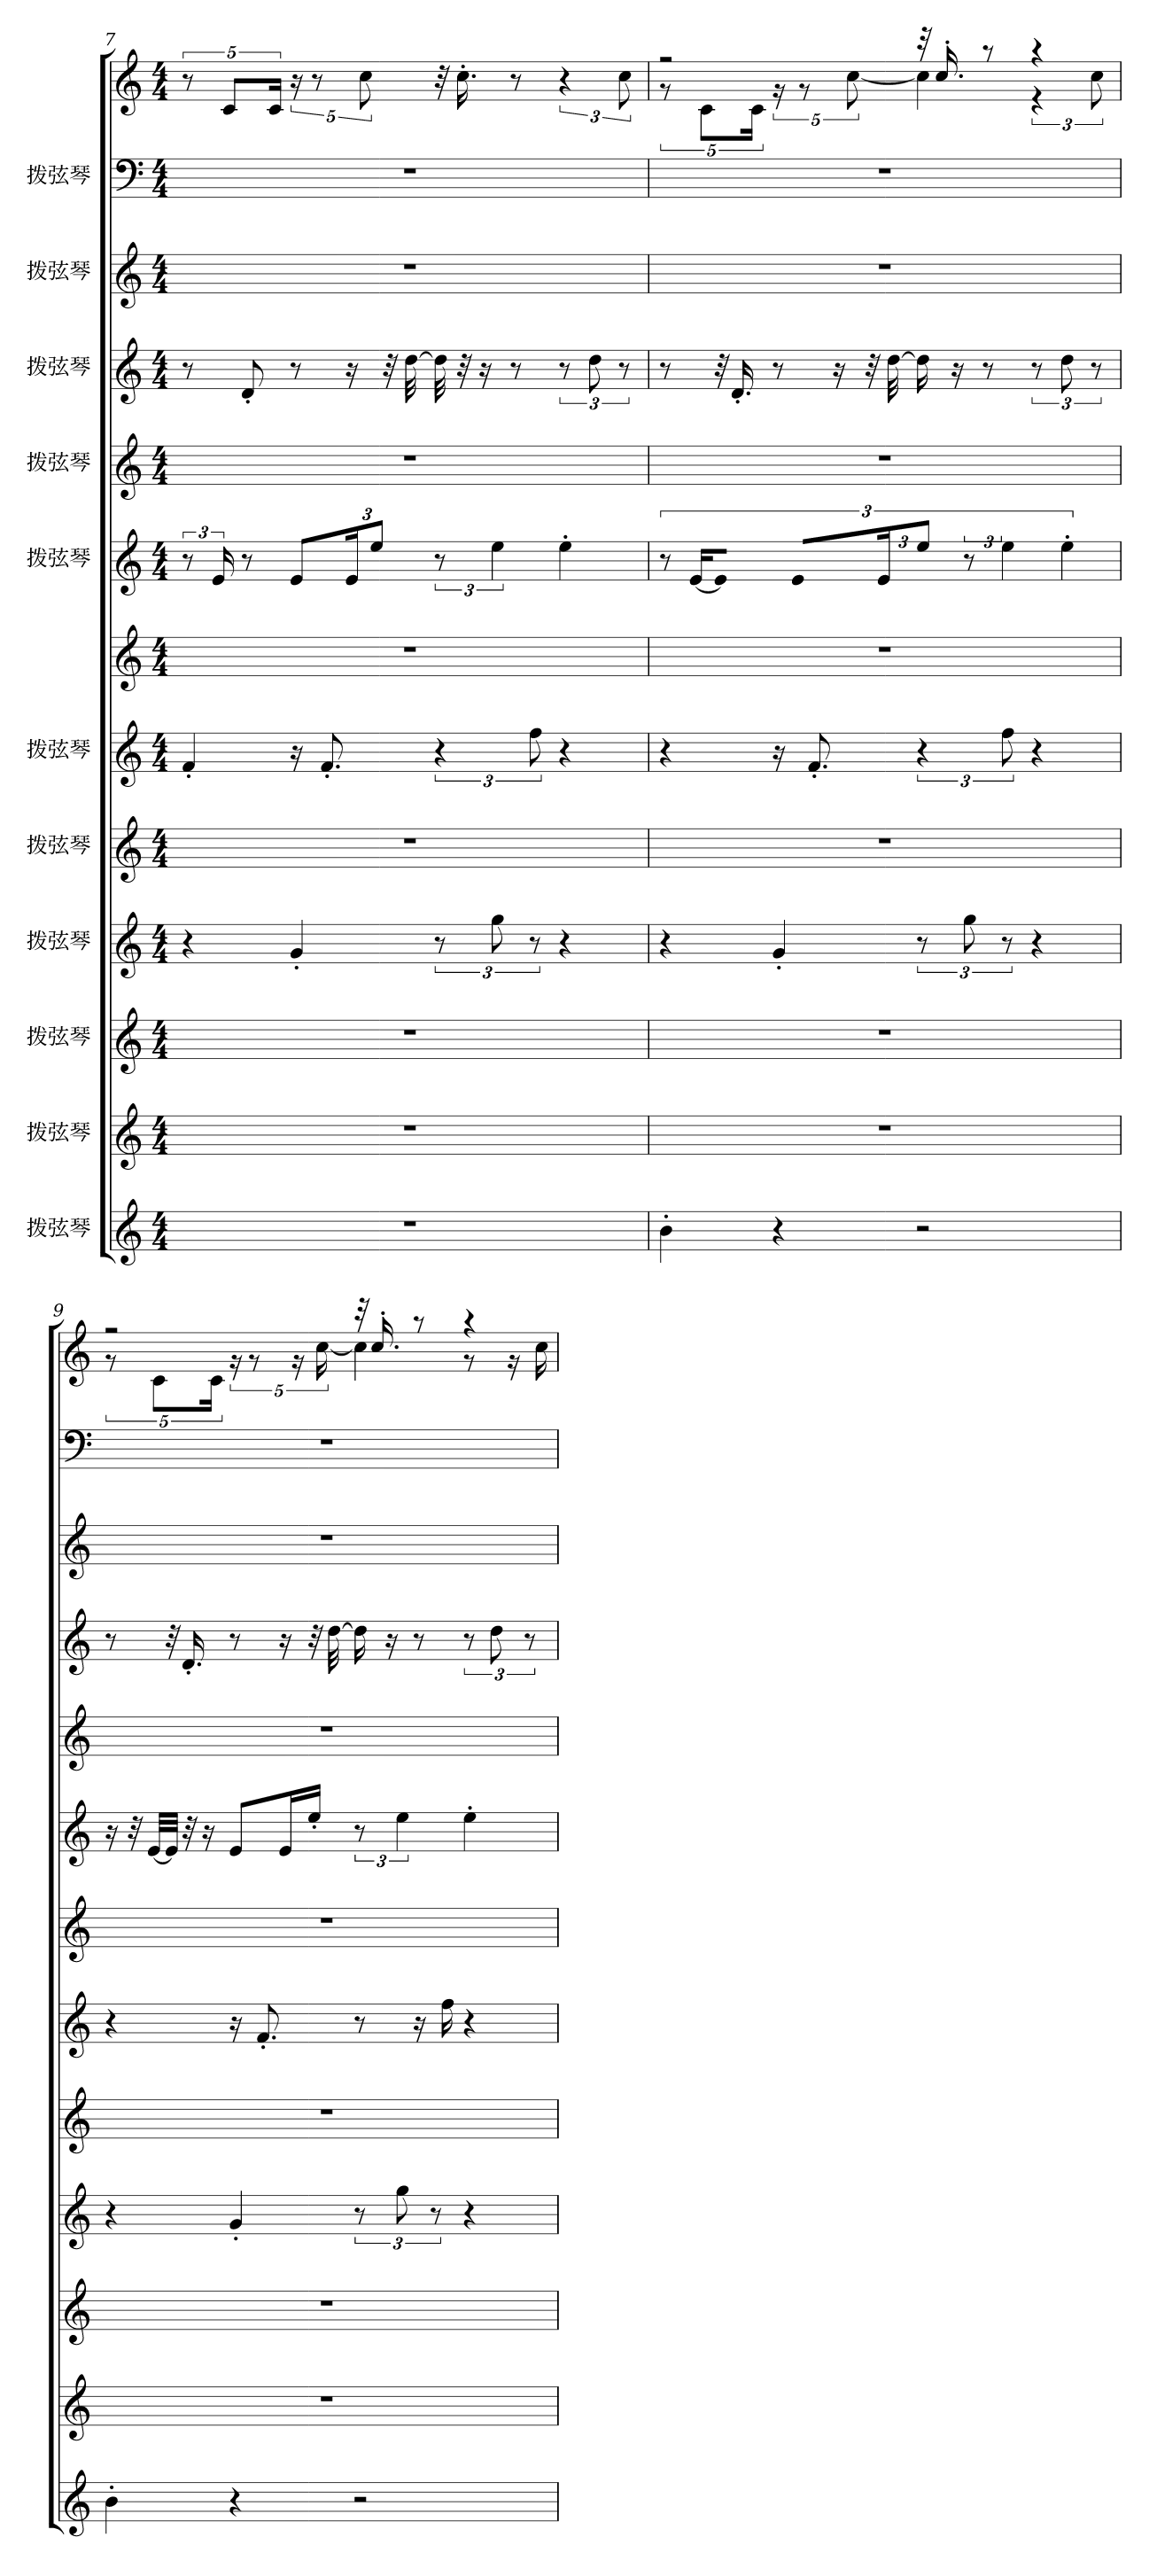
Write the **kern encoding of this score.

**kern	**kern	**kern	**kern	**kern	**kern	**kern	**kern	**kern	**kern	**kern	**kern	**kern
*part11	*part10	*part9	*part8	*part7	*part6	*part6	*part5	*part4	*part3	*part2	*part1	*part1
*staff13	*staff12	*staff11	*staff10	*staff9	*staff8	*staff7	*staff6	*staff5	*staff4	*staff3	*staff2	*staff1
*I"拨弦琴	*I"拨弦琴	*I"拨弦琴	*I"拨弦琴	*I"拨弦琴	*I"拨弦琴	*	*I"拨弦琴	*I"拨弦琴	*I"拨弦琴	*I"拨弦琴	*I"拨弦琴	*
!!LO:PB:g=z
*clefG2	*clefG2	*clefG2	*clefG2	*clefG2	*clefG2	*clefG2	*clefG2	*clefG2	*clefG2	*clefG2	*clefF4	*clefG2
*k[]	*k[]	*k[]	*k[]	*k[]	*k[]	*k[]	*k[]	*k[]	*k[]	*k[]	*k[]	*k[]
*M4/4	*M4/4	*M4/4	*M4/4	*M4/4	*M4/4	*M4/4	*M4/4	*M4/4	*M4/4	*M4/4	*M4/4	*M4/4
=7	=7	=7	=7	=7	=7	=7	=7	=7	=7	=7	=7	=7
1r	1r	1r	4r	1r	4f'/	1r	12r	1r	8r	1r	1r	10r
.	.	.	.	.	.	.	24e/	.	.	.	.	.
.	.	.	.	.	.	.	.	.	.	.	.	10c/L
.	.	.	.	.	.	.	8r	.	8d'/	.	.	.
.	.	.	.	.	.	.	.	.	.	.	.	20c/Jk
.	.	.	4g'/	.	16r	.	8e/L	.	8r	.	.	20r
.	.	.	.	.	.	.	.	.	.	.	.	10r
.	.	.	.	.	8.f'/	.	.	.	.	.	.	.
*	*	*	*	*	*	*	*Xbrackettup	*	*	*	*	*
.	.	.	.	.	.	.	24e/K	.	16r	.	.	.
.	.	.	.	.	.	.	.	.	.	.	.	10cc\
.	.	.	.	.	.	.	12ee/J	.	.	.	.	.
.	.	.	.	.	.	.	.	.	32r	.	.	.
.	.	.	.	.	.	.	.	.	[32dd\	.	.	.
*	*	*	*	*	*	*	*brackettup	*	*	*	*	*
.	.	.	12r	.	6r	.	12r	.	32dd\]	.	.	32r
.	.	.	.	.	.	.	.	.	32r	.	.	16.cc'\
.	.	.	.	.	.	.	.	.	16r	.	.	.
.	.	.	12gg\	.	.	.	6ee\	.	.	.	.	.
.	.	.	.	.	.	.	.	.	8r	.	.	8r
.	.	.	12r	.	12ff\	.	.	.	.	.	.	.
.	.	.	4r	.	4r	.	4ee'\	.	12r	.	.	6r
.	.	.	.	.	.	.	.	.	12dd\	.	.	.
.	.	.	.	.	.	.	.	.	12r	.	.	12cc\
=8	=8	=8	=8	=8	=8	=8	=8	=8	=8	=8	=8	=8
*	*	*	*	*	*	*	*	*	*	*	*	*^
4b'\	1r	1r	4r	1r	4r	1r	12r	1r	8r	1r	1r	2r	10r
.	.	.	.	.	.	.	[24e/KL	.	.	.	.	.	.
.	.	.	.	.	.	.	.	.	.	.	.	.	10c\L
.	.	.	.	.	.	.	8e/J]	.	32r	.	.	.	.
.	.	.	.	.	.	.	.	.	16.d'/	.	.	.	.
.	.	.	.	.	.	.	.	.	.	.	.	.	20c\Jk
4r	.	.	4g'/	.	16r	.	8e/L	.	8r	.	.	.	20r
.	.	.	.	.	.	.	.	.	.	.	.	.	10r
.	.	.	.	.	8.f'/	.	.	.	.	.	.	.	.
*	*	*	*	*	*	*	*Xbrackettup	*	*	*	*	*	*
.	.	.	.	.	.	.	24e/K	.	16r	.	.	.	.
.	.	.	.	.	.	.	.	.	.	.	.	.	[10cc\
.	.	.	.	.	.	.	12ee/J	.	.	.	.	.	.
.	.	.	.	.	.	.	.	.	32r	.	.	.	.
.	.	.	.	.	.	.	.	.	[32dd\	.	.	.	.
*	*	*	*	*	*	*	*brackettup	*	*	*	*	*	*
2r	.	.	12r	.	6r	.	12r	.	16dd\]	.	.	32r	4cc\]
.	.	.	.	.	.	.	.	.	.	.	.	16.cc'/	.
.	.	.	.	.	.	.	.	.	16r	.	.	.	.
.	.	.	12gg\	.	.	.	6ee\	.	.	.	.	.	.
.	.	.	.	.	.	.	.	.	8r	.	.	8r	.
.	.	.	12r	.	12ff\	.	.	.	.	.	.	.	.
.	.	.	4r	.	4r	.	4ee'\	.	12r	.	.	4r	6r
.	.	.	.	.	.	.	.	.	12dd\	.	.	.	.
.	.	.	.	.	.	.	.	.	12r	.	.	.	12cc\
!!LO:PB:g=z	!!
=9	=9	=9	=9	=9	=9	=9	=9	=9	=9	=9	=9	=9	=9
4b'\	1r	1r	4r	1r	4r	1r	16r	1r	8r	1r	1r	2r	10r
.	.	.	.	.	.	.	32r	.	.	.	.	.	.
.	.	.	.	.	.	.	[32e/LLL	.	.	.	.	.	.
.	.	.	.	.	.	.	.	.	.	.	.	.	10c\L
.	.	.	.	.	.	.	32e/JJJ]	.	32r	.	.	.	.
.	.	.	.	.	.	.	32r	.	16.d'/	.	.	.	.
.	.	.	.	.	.	.	16r	.	.	.	.	.	.
.	.	.	.	.	.	.	.	.	.	.	.	.	20c\Jk
4r	.	.	4g'/	.	16r	.	8e/L	.	8r	.	.	.	20r
.	.	.	.	.	.	.	.	.	.	.	.	.	10r
.	.	.	.	.	8.f'/	.	.	.	.	.	.	.	.
.	.	.	.	.	.	.	16e/L	.	16r	.	.	.	.
.	.	.	.	.	.	.	.	.	.	.	.	.	20r
.	.	.	.	.	.	.	16ee'/JJ	.	32r	.	.	.	.
.	.	.	.	.	.	.	.	.	.	.	.	.	[20cc\
.	.	.	.	.	.	.	.	.	[32dd\	.	.	.	.
2r	.	.	12r	.	8r	.	12r	.	16dd\]	.	.	32r	4cc\]
.	.	.	.	.	.	.	.	.	.	.	.	16.cc'/	.
.	.	.	.	.	.	.	.	.	16r	.	.	.	.
.	.	.	12gg\	.	.	.	6ee\	.	.	.	.	.	.
.	.	.	.	.	16r	.	.	.	8r	.	.	8r	.
.	.	.	12r	.	.	.	.	.	.	.	.	.	.
.	.	.	.	.	16ff\	.	.	.	.	.	.	.	.
.	.	.	4r	.	4r	.	4ee'\	.	12r	.	.	4r	8r
.	.	.	.	.	.	.	.	.	12dd\	.	.	.	.
.	.	.	.	.	.	.	.	.	.	.	.	.	16r
.	.	.	.	.	.	.	.	.	12r	.	.	.	.
.	.	.	.	.	.	.	.	.	.	.	.	.	16cc\
*	*	*	*	*	*	*	*	*	*	*	*	*v	*v
=	=	=	=	=	=	=	=	=	=	=	=	=
*-	*-	*-	*-	*-	*-	*-	*-	*-	*-	*-	*-	*-
